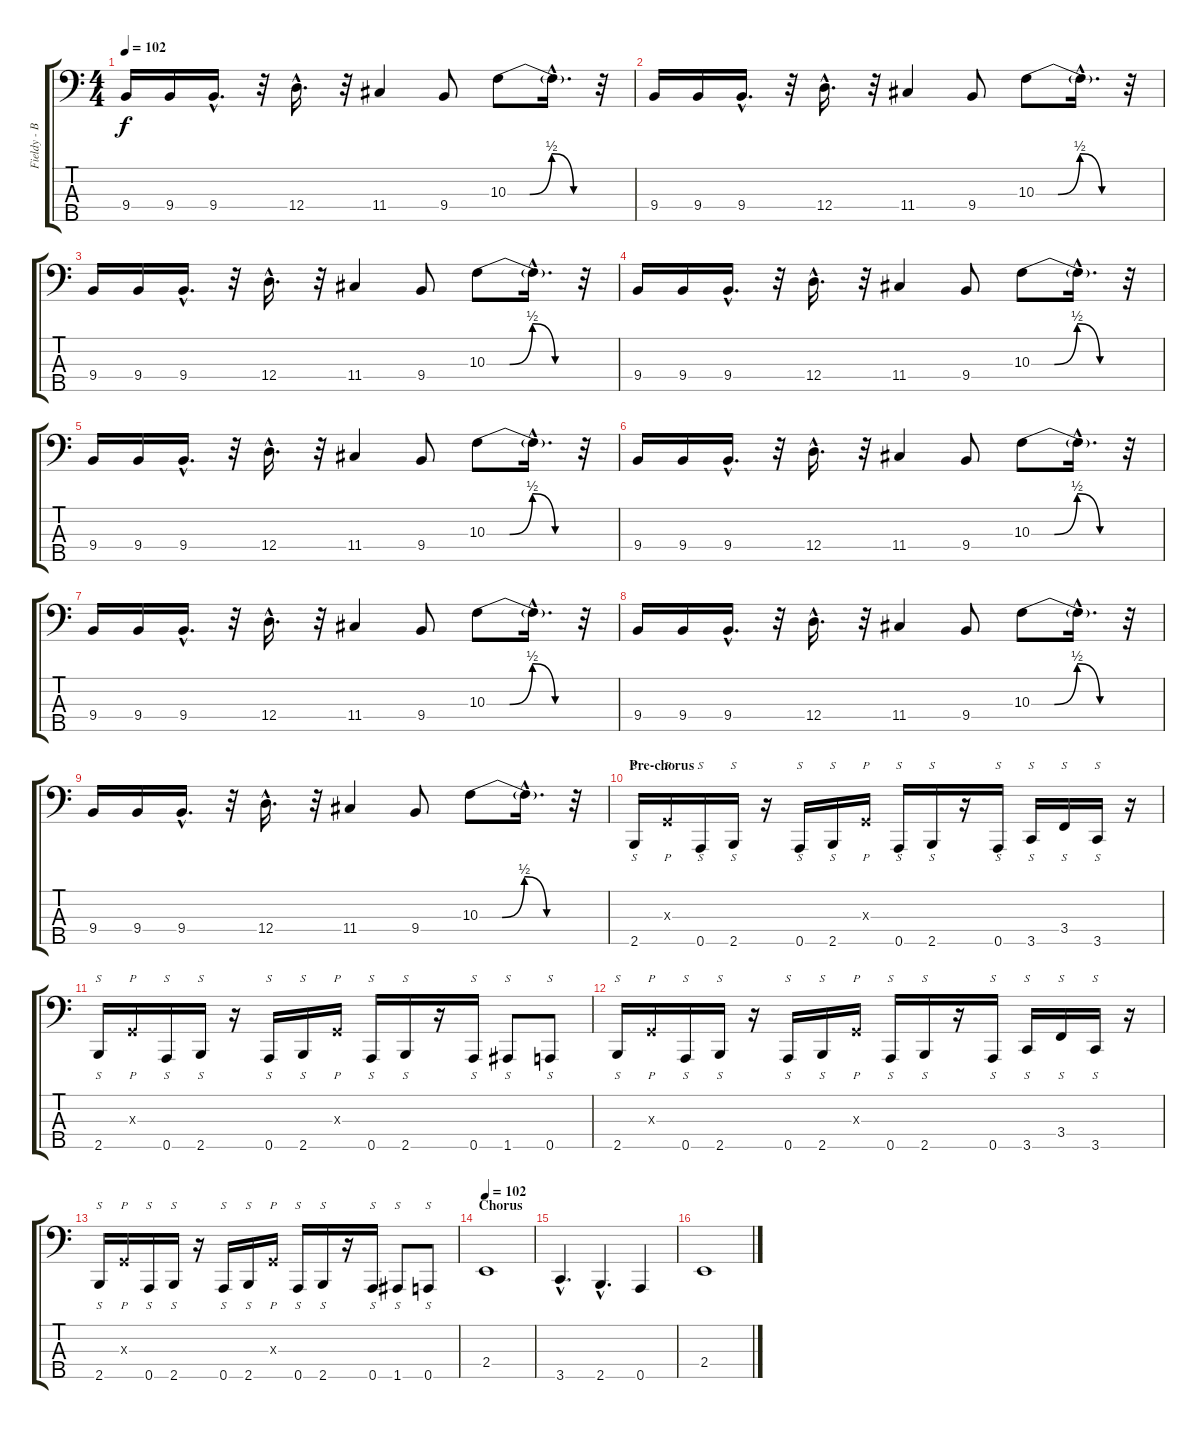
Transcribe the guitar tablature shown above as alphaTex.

\track ("Fieldy - Bass" "Fieldy - B") {instrument fretlessbass}
\staff {score tabs}
\tuning (F2 C2 G1 D1 A0) {hide}
\ts (4 4)
\tempo 102
\clef f4
\ks c
9.4.16{dy f} 9.4.16 9.4{hac}.16{d} r.32 12.4{hac}.16{d} r.32 11.4.4 9.4.8 10.3{be (custom 0 0 15 0 30 2 45 0 60 0)}.8 10.3{hac t}.16{d} r.32 |
9.4.16{volume 12 balance 8 instrument fretlessbass} 9.4.16 9.4{hac}.16{d} r.32 12.4{hac}.16{d} r.32 11.4.4 9.4.8 10.3{be (custom 0 0 15 0 30 2 45 0 60 0)}.8 10.3{hac t}.16{d} r.32 |
9.4.16 9.4.16 9.4{hac}.16{d} r.32 12.4{hac}.16{d} r.32 11.4.4 9.4.8 10.3{be (custom 0 0 15 0 30 2 45 0 60 0)}.8 10.3{hac t}.16{d} r.32 |
9.4.16 9.4.16 9.4{hac}.16{d} r.32 12.4{hac}.16{d} r.32 11.4.4 9.4.8 10.3{be (custom 0 0 15 0 30 2 45 0 60 0)}.8 10.3{hac t}.16{d} r.32 |
9.4.16 9.4.16 9.4{hac}.16{d} r.32 12.4{hac}.16{d} r.32 11.4.4 9.4.8 10.3{be (custom 0 0 15 0 30 2 45 0 60 0)}.8 10.3{hac t}.16{d} r.32 |
9.4.16 9.4.16 9.4{hac}.16{d} r.32 12.4{hac}.16{d} r.32 11.4.4 9.4.8 10.3{be (custom 0 0 15 0 30 2 45 0 60 0)}.8 10.3{hac t}.16{d} r.32 |
9.4.16 9.4.16 9.4{hac}.16{d} r.32 12.4{hac}.16{d} r.32 11.4.4 9.4.8 10.3{be (custom 0 0 15 0 30 2 45 0 60 0)}.8 10.3{hac t}.16{d} r.32 |
9.4.16 9.4.16 9.4{hac}.16{d} r.32 12.4{hac}.16{d} r.32 11.4.4 9.4.8 10.3{be (custom 0 0 15 0 30 2 45 0 60 0)}.8 10.3{hac t}.16{d} r.32 |
9.4.16 9.4.16 9.4{hac}.16{d} r.32 12.4{hac}.16{d} r.32 11.4.4 9.4.8 10.3{be (custom 0 0 15 0 30 2 45 0 60 0)}.8 10.3{hac t}.16{d} r.32 |
\section ("" "Pre-chorus")
2.5.16{s volume 16 balance 8 instrument slapbass1} 0.3{x}.16{p} 0.5.16{s} 2.5.16{s} r.16 0.5.16{s} 2.5.16{s} 0.3{x}.16{p} 0.5.16{s} 2.5.16{s} r.16 0.5.16{s} 3.5.16{s} 3.4.16{s} 3.5.16{s} r.16 |
2.5.16{s} 0.3{x}.16{p} 0.5.16{s} 2.5.16{s} r.16 0.5.16{s} 2.5.16{s} 0.3{x}.16{p} 0.5.16{s} 2.5.16{s} r.16 0.5.16{s} 1.5.8{s} 0.5.8{s} |
2.5.16{s} 0.3{x}.16{p} 0.5.16{s} 2.5.16{s} r.16 0.5.16{s} 2.5.16{s} 0.3{x}.16{p} 0.5.16{s} 2.5.16{s} r.16 0.5.16{s} 3.5.16{s} 3.4.16{s} 3.5.16{s} r.16 |
2.5.16{s} 0.3{x}.16{p} 0.5.16{s} 2.5.16{s} r.16 0.5.16{s} 2.5.16{s} 0.3{x}.16{p} 0.5.16{s} 2.5.16{s} r.16 0.5.16{s} 1.5.8{s} 0.5.8{s} |
\section ("" "Chorus")
\tempo 102
2.4.1{volume 16 balance 8 instrument lead8bassandlead} |
3.5{hac}.4{d} 2.5{hac}.4{d} 0.5.4 |
2.4.1
